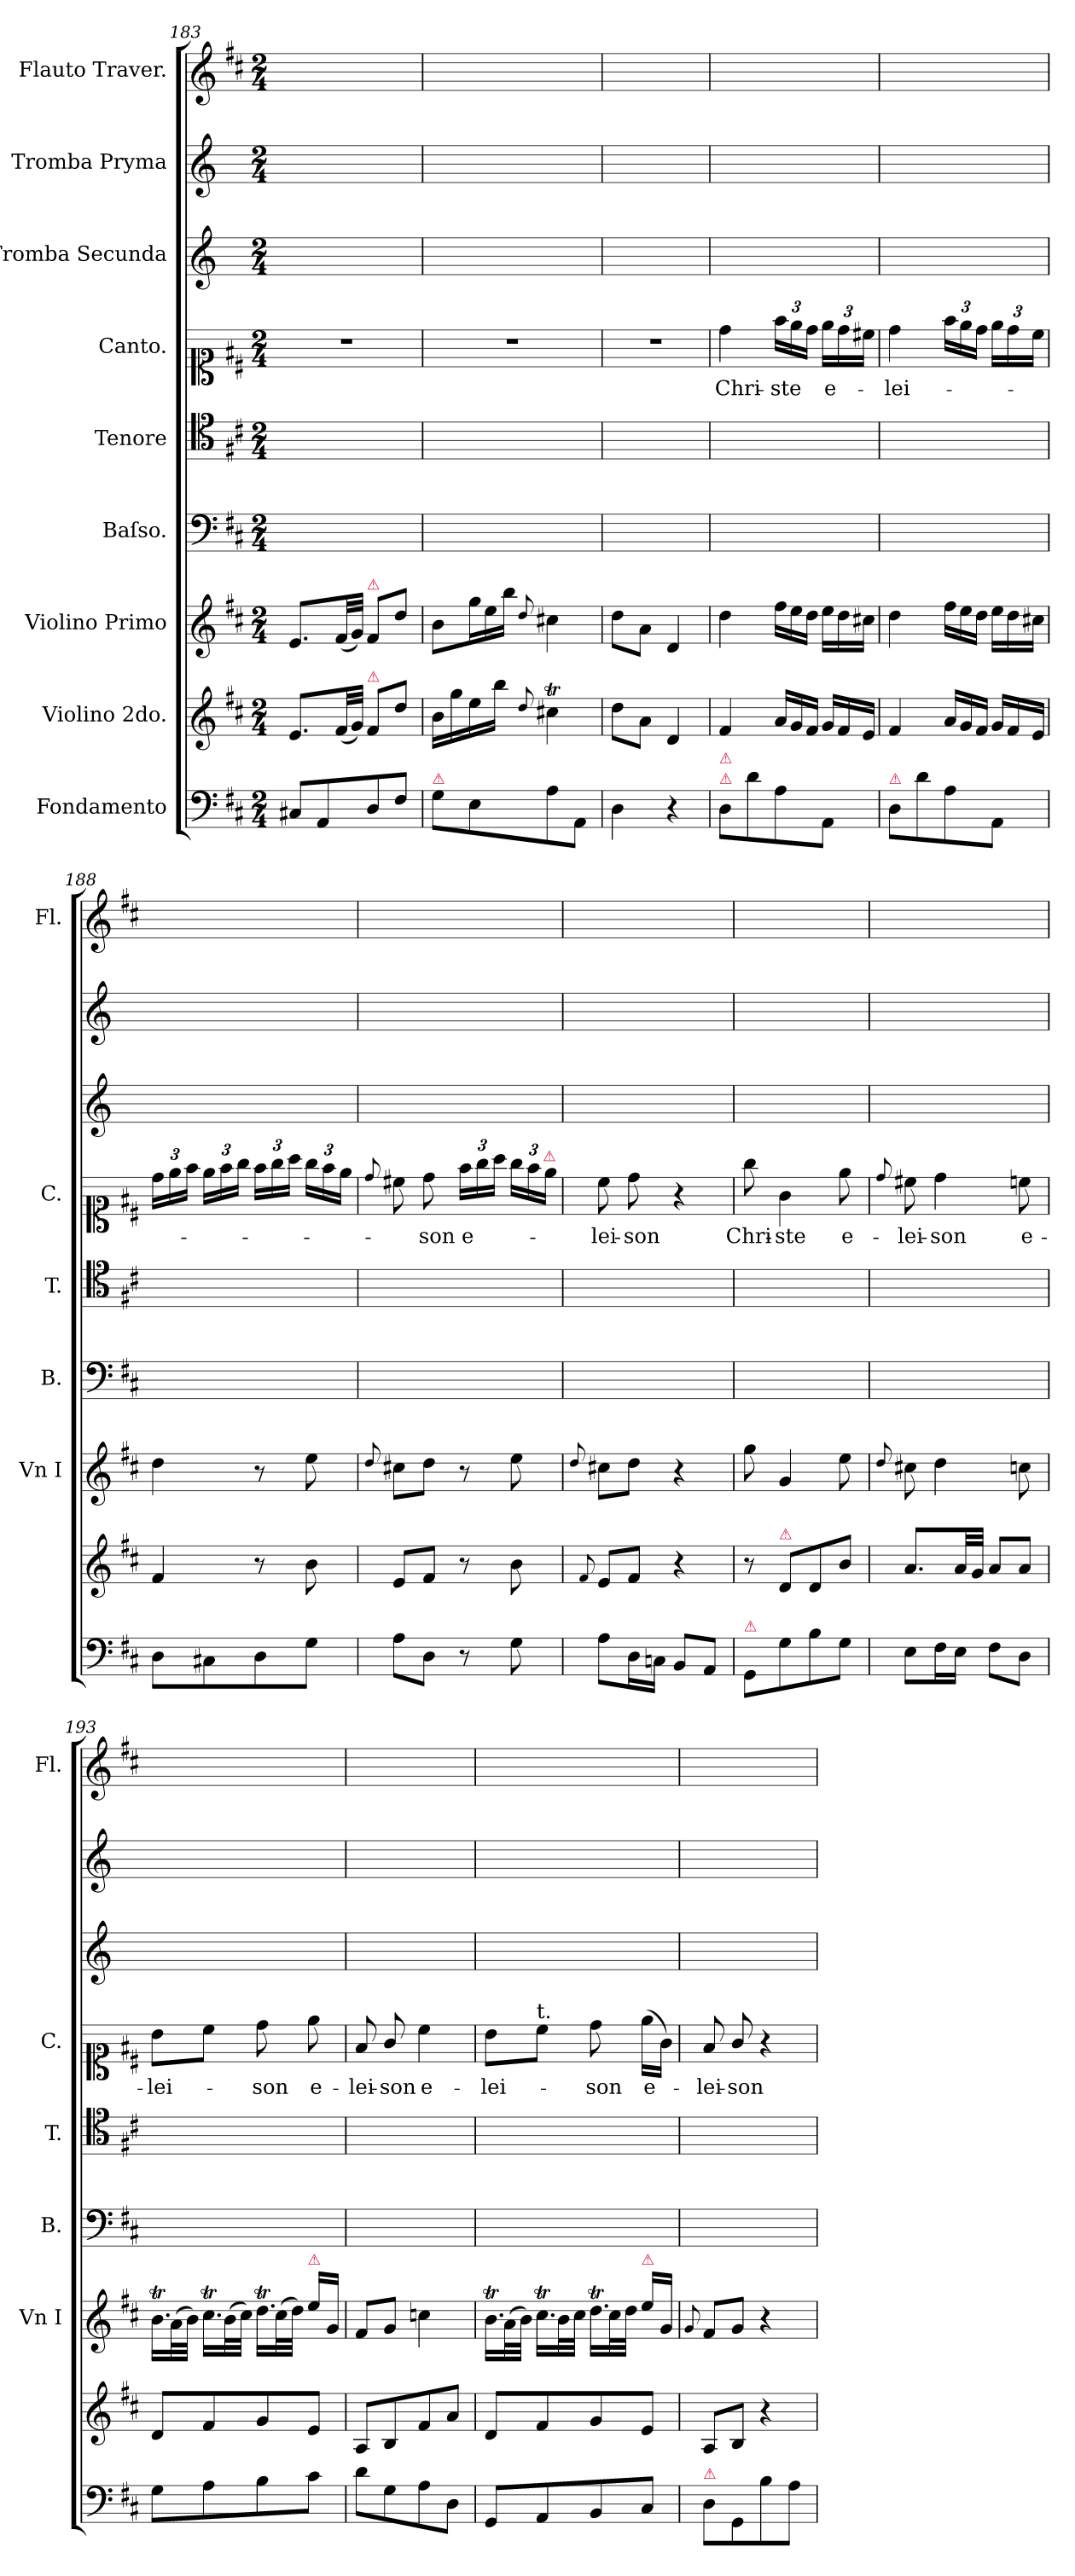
**kern	**dynam	**kern	**dynam	**kern	**kern	**kern	**kern	**text	**kern	**kern	**kern
*part9	*part9	*part8	*part8	*part7	*part6	*part5	*part4	*part4	*part3	*part2	*part1
*staff9	*staff9	*staff8	*staff8	*staff7	*staff6	*staff5	*staff4	*staff4	*staff3	*staff2	*staff1
*I"Fondamento	*	*I"Violino 2do.	*	*I"Violino Primo	*I"Baſso.	*I"Tenore	*I"Canto.	*	*I"Tromba Secunda	*I"Tromba Pryma	*I"Flauto Traver.
*	*	*	*	*I'Vn I	*I'B.	*I'T.	*I'C.	*	*	*	*I'Fl.
*clefF4	*	*clefG2	*	*clefG2	*clefF4	*clefC4	*clefC1	*	*clefG2	*clefG2	*clefG2
*	*	*	*	*	*	*	*	*	*ITrd-1c-2	*ITrd-1c-2	*
*k[f#c#]	*	*k[f#c#]	*	*k[f#c#]	*k[f#c#]	*k[f#c#]	*k[f#c#]	*	*k[f#c#]	*k[f#c#]	*k[f#c#]
*M2/4	*	*M2/4	*	*M2/4	*M2/4	*M2/4	*M2/4	*	*M2/4	*M2/4	*M2/4
=183	=183	=183	=183	=183	=183	=183	=183	=183	=183	=183	=183
8C#X/L	.	8.e/L	.	8.e/L	2ryy	2ryy	2r	.	2ryy	2ryy	2ryy
8AA/	.	.	.	.	.	.	.	.	.	.	.
.	.	(<32f#/LL	.	(<32f#/LL	.	.	.	.	.	.	.
.	.	32g/JJJ)	.	32g/JJJ)	.	.	.	.	.	.	.
!	!	!	!	!LO:TX:a:color=crimson:t=⚠	!	!	!	!	!	!	!
!	!	!LO:TX:a:color=crimson:t=⚠	!	!	!	!	!	!	!	!	!
8D/	.	8f#/L	.	8f#/L	.	.	.	.	.	.	.
8F#/J	.	8dd\J	.	8dd\J	.	.	.	.	.	.	.
=184	=184	=184	=184	=184	=184	=184	=184	=184	=184	=184	=184
!LO:TX:a:color=crimson:t=⚠	!	!	!	!	!	!	!	!	!	!	!
!	!LO:DY:a	!	!LO:DY:a	!	!	!	!	!	!	!	!
8G\L	f&colon;	16b\LL	for	8b\L	2ryy	2ryy	2r	.	2ryy	2ryy	2ryy
.	.	16gg\	.	.	.	.	.	.	.	.	.
*	*	*	*	*Xtuplet	*	*	*	*	*	*	*
8E\	.	16ee\	.	24gg\L	.	.	.	.	.	.	.
.	.	.	.	24ee\	.	.	.	.	.	.	.
.	.	16bb\JJ	.	.	.	.	.	.	.	.	.
.	.	.	.	24bb\JJ	.	.	.	.	.	.	.
.	.	8qqdd/	.	8qqdd/	.	.	.	.	.	.	.
8A\	.	4cc#Xt\	.	4cc#X\	.	.	.	.	.	.	.
8AA/J	.	.	.	.	.	.	.	.	.	.	.
=185	=185	=185	=185	=185	=185	=185	=185	=185	=185	=185	=185
4D\	.	8dd\L	.	8dd\L	2ryy	2ryy	2r	.	2ryy	2ryy	2ryy
.	.	8a\J	.	8a\J	.	.	.	.	.	.	.
4r	.	4d/	.	4d/	.	.	.	.	.	.	.
=186	=186	=186	=186	=186	=186	=186	=186	=186	=186	=186	=186
!LO:TX:a:color=crimson:t=⚠	!	!	!	!	!	!	!	!	!	!	!
!LO:TX:a:color=crimson:t=⚠	!	!	!	!	!	!	!	!	!	!	!
!	!LO:DY:a	!	!LO:DY:a	!	!	!	!	!	!	!	!
8D\L	p&colon;	4f#/	pia	4dd\	2ryy	2ryy	4dd\	Chri-	2ryy	2ryy	2ryy
8d\	.	.	.	.	.	.	.	.	.	.	.
*	*	*Xtuplet	*	*	*	*	*	*	*	*	*
8A\	.	24a/LL	.	24ff#\LL	.	.	24ff#\LL	-ste	.	.	.
.	.	24g/	.	24ee\	.	.	24ee\	.	.	.	.
.	.	24f#/JJ	.	24dd\JJ	.	.	24dd\JJ	.	.	.	.
8AA/J	.	24g/LL	.	24ee\LL	.	.	24ee\LL	e-	.	.	.
.	.	24f#/	.	24dd\	.	.	24dd\	.	.	.	.
.	.	24e/JJ	.	24cc#X\JJ	.	.	24cc#X\JJ	.	.	.	.
=187	=187	=187	=187	=187	=187	=187	=187	=187	=187	=187	=187
!LO:TX:a:color=crimson:t=⚠	!	!	!	!	!	!	!	!	!	!	!
!	!LO:DY:a	!	!	!	!	!	!	!	!	!	!
8D\L	p&colon;	4f#/	.	4dd\	2ryy	2ryy	4dd\	-lei-	2ryy	2ryy	2ryy
8d\	.	.	.	.	.	.	.	.	.	.	.
8A\	.	24a/LL	.	24ff#\LL	.	.	24ff#\LL	.	.	.	.
.	.	24g/	.	24ee\	.	.	24ee\	.	.	.	.
.	.	24f#/JJ	.	24dd\JJ	.	.	24dd\JJ	.	.	.	.
8AA/J	.	24g/LL	.	24ee\LL	.	.	24ee\LL	.	.	.	.
.	.	24f#/	.	24dd\	.	.	24dd\	.	.	.	.
.	.	24e/JJ	.	24cc#X\JJ	.	.	24cc#\JJ	.	.	.	.
=188	=188	=188	=188	=188	=188	=188	=188	=188	=188	=188	=188
8D\L	.	4f#/	.	4dd\	2ryy	2ryy	24dd\LL	.	2ryy	2ryy	2ryy
.	.	.	.	.	.	.	24ee\	.	.	.	.
.	.	.	.	.	.	.	24ff#\JJ	.	.	.	.
8C#X\	.	.	.	.	.	.	24ee\LL	.	.	.	.
.	.	.	.	.	.	.	24ff#\	.	.	.	.
.	.	.	.	.	.	.	24gg\JJ	.	.	.	.
8D\	.	8r	.	8r	.	.	24ff#\LL	.	.	.	.
.	.	.	.	.	.	.	24gg\	.	.	.	.
.	.	.	.	.	.	.	24aa\JJ	.	.	.	.
8G\J	.	8b\	.	8ee\	.	.	24gg\LL	.	.	.	.
.	.	.	.	.	.	.	24ff#\	.	.	.	.
.	.	.	.	.	.	.	24ee\JJ	.	.	.	.
=189	=189	=189	=189	=189	=189	=189	=189	=189	=189	=189	=189
.	.	.	.	8qqdd/	.	.	8qqdd/	.	.	.	.
8A\L	.	8e/L	.	8cc#X\L	2ryy	2ryy	8cc#X\	.	2ryy	2ryy	2ryy
8D\J	.	8f#/J	.	8dd\J	.	.	8dd\	-son	.	.	.
8r	.	8r	.	8r	.	.	24ff#\LL	e-	.	.	.
.	.	.	.	.	.	.	24gg\	.	.	.	.
.	.	.	.	.	.	.	24aa\JJ	.	.	.	.
8G\	.	8b\	.	8ee\	.	.	24gg\LL	.	.	.	.
.	.	.	.	.	.	.	24ff#\	.	.	.	.
!	!	!	!	!	!	!	!LO:TX:a:color=crimson:t=⚠	!	!	!	!
.	.	.	.	.	.	.	24ee\JJ	.	.	.	.
=190	=190	=190	=190	=190	=190	=190	=190	=190	=190	=190	=190
.	.	8qqf#/	.	8qqdd/	.	.	.	.	.	.	.
8A\L	.	8e/L	.	8cc#X\L	2ryy	2ryy	8cc#\	-lei-	2ryy	2ryy	2ryy
16D\L	.	8f#/J	.	8dd\J	.	.	8dd\	-son	.	.	.
16Cn\JJ	.	.	.	.	.	.	.	.	.	.	.
8BB/L	.	4r	.	4r	.	.	4r	.	.	.	.
8AA/J	.	.	.	.	.	.	.	.	.	.	.
=191	=191	=191	=191	=191	=191	=191	=191	=191	=191	=191	=191
!LO:TX:a:color=crimson:t=⚠	!	!	!	!	!	!	!	!	!	!	!
8GG/L	.	8r	.	8gg\	2ryy	2ryy	8gg\	Chri-	2ryy	2ryy	2ryy
!	!	!LO:TX:a:color=crimson:t=⚠	!	!	!	!	!	!	!	!	!
8G\	.	8d/L	.	4g/	.	.	4g\	-ste	.	.	.
8B\	.	8d/	.	.	.	.	.	.	.	.	.
8G\J	.	8b\J	.	8ee\	.	.	8ee\	e-	.	.	.
=192	=192	=192	=192	=192	=192	=192	=192	=192	=192	=192	=192
.	.	.	.	8qqdd/	.	.	8qqdd/	.	.	.	.
8E\L	.	8.a/L	.	8cc#X\	2ryy	2ryy	8cc#X\	-lei-	2ryy	2ryy	2ryy
16F#\L	.	.	.	4dd\	.	.	4dd\	-son	.	.	.
16E\JJ	.	32a/LL	.	.	.	.	.	.	.	.	.
.	.	32g/JJJ	.	.	.	.	.	.	.	.	.
8F#\L	.	8a/L	.	.	.	.	.	.	.	.	.
8D\J	.	8a/J	.	8ccn\	.	.	8ccn\	e-	.	.	.
=193	=193	=193	=193	=193	=193	=193	=193	=193	=193	=193	=193
!	!	!	!	!LO:N:vis=16.	!	!	!	!	!	!	!
8G\L	.	8d/L	.	16bT\LL	2ryy	2ryy	8b\L	-lei-	2ryy	2ryy	2ryy
.	.	.	.	(>32a\L	.	.	.	.	.	.	.
.	.	.	.	32b\JJJ)	.	.	.	.	.	.	.
!	!	!	!	!LO:N:vis=16.	!	!	!	!	!	!	!
8A\	.	8f#/	.	16cc#t\LL	.	.	8cc#\J	.	.	.	.
.	.	.	.	(>32b\L	.	.	.	.	.	.	.
.	.	.	.	32cc#\JJJ)	.	.	.	.	.	.	.
!	!	!	!	!LO:N:vis=16.	!	!	!	!	!	!	!
8B\	.	8g/	.	16ddT\LL	.	.	8dd\	-son	.	.	.
.	.	.	.	(>32cc#\L	.	.	.	.	.	.	.
.	.	.	.	32dd\JJJ)	.	.	.	.	.	.	.
!	!	!	!	!LO:TX:a:color=crimson:t=⚠	!	!	!	!	!	!	!
8c#\J	.	8e/J	.	16ee\LL	.	.	8ee\	e-	.	.	.
.	.	.	.	16g/JJ	.	.	.	.	.	.	.
=194	=194	=194	=194	=194	=194	=194	=194	=194	=194	=194	=194
8d\L	.	8A/L	.	8f#/L	2ryy	2ryy	8f#/	-lei-	2ryy	2ryy	2ryy
8G\	.	8B/	.	8g/J	.	.	8g/	-son	.	.	.
8A\	.	8f#/	.	4ccn\	.	.	4cc#\	e-	.	.	.
8D\J	.	8a/J	.	.	.	.	.	.	.	.	.
=195	=195	=195	=195	=195	=195	=195	=195	=195	=195	=195	=195
!	!	!	!	!LO:N:vis=16.	!	!	!	!	!	!	!
8GG/L	.	8d/L	.	16bT\LL	2ryy	2ryy	8b\L	-lei-	2ryy	2ryy	2ryy
.	.	.	.	(>32a\L	.	.	.	.	.	.	.
.	.	.	.	32b\JJJ)	.	.	.	.	.	.	.
!	!	!	!	!	!	!	!LO:TX:a:t=t.	!	!	!	!
!	!	!	!	!LO:N:vis=16.	!	!	!	!	!	!	!
8AA/	.	8f#/	.	16cc#t\LL	.	.	8cc#\J	.	.	.	.
.	.	.	.	32b\L	.	.	.	.	.	.	.
.	.	.	.	32cc#\JJJ	.	.	.	.	.	.	.
!	!	!	!	!LO:N:vis=16.	!	!	!	!	!	!	!
8BB/	.	8g/	.	16ddT\LL	.	.	8dd\	-son	.	.	.
.	.	.	.	32cc#\L	.	.	.	.	.	.	.
.	.	.	.	32dd\JJJ	.	.	.	.	.	.	.
!	!	!	!	!LO:TX:a:color=crimson:t=⚠	!	!	!	!	!	!	!
8C#/J	.	8e/J	.	16ee\LL	.	.	(>16ee\LL	e-	.	.	.
.	.	.	.	16g/JJ	.	.	16g\JJ)	.	.	.	.
=196	=196	=196	=196	=196	=196	=196	=196	=196	=196	=196	=196
.	.	.	.	8qqg/	.	.	.	.	.	.	.
!LO:TX:a:color=crimson:t=⚠	!	!	!	!	!	!	!	!	!	!	!
8D/L	.	8A/L	.	8f#/L	2ryy	2ryy	8f#/	-lei-	2ryy	2ryy	2ryy
8GG\	.	8B/J	.	8g/J	.	.	8g/	-son	.	.	.
8B\	.	4r	.	4r	.	.	4r	.	.	.	.
8A\J	.	.	.	.	.	.	.	.	.	.	.
=	=	=	=	=	=	=	=	=	=	=	=
*-	*-	*-	*-	*-	*-	*-	*-	*-	*-	*-	*-
